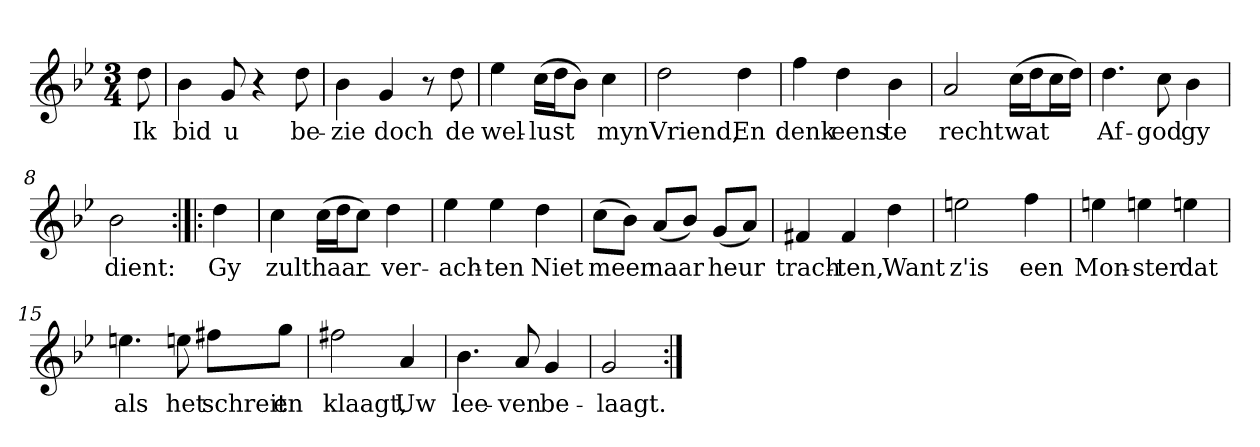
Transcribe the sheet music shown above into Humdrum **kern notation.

**kern	**text
*part1	*part1
*staff1	*staff1
*clefG2	*
*k[b-e-]	*
*g:	*
*M3/4	*
*MM120	*
=	=
8dd	Ik
=1	=1
4b-	bid
8g	u
4r	.
8dd	be-
=2	=2
4b-	-zie
4g	doch
8r	.
8dd	de
=3	=3
4ee-	wel-
(16cc\LL	-lust
16dd\J	.
8b-\J)	.
4cc	myn
=4	=4
2dd	Vriend,
4dd	En
=5	=5
4ff	denk
4dd	eens
4b-	te
=6	=6
2a	recht
(16cc\LL	wat
16dd\J	.
16cc\L	.
16dd\JJ)	.
=7	=7
4.dd	Af-
8cc	-god
4b-	gy
=8	=8
2b-	dient:
=:|!|:	=:|!|:
4dd	Gy
=9	=9
4cc	zult
(16cc\LL	haar_
16dd\J	.
8cc\J)	.
4dd	ver-
=10	=10
4ee-	-ach-
4ee-	-ten
4dd	Niet
=11	=11
(8cc\L	meer
8b-\J)	.
(8a/L	naar
8b-/J)	.
(8g/L	heur
8a/J)	.
=12	=12
4f#X	trach-
4f#	-ten,
4dd	Want
=13	=13
2een	z'is
4ff	een
=14	=14
4een	Mon-
4een	-ster
4een	dat
=15	=15
4.een	als
8een	het
8ff#X\L	schreit
8gg\J	en
=16	=16
2ff#X	klaagt,
4a	Uw
=17	=17
4.b-	lee-
8a	-ven
4g	be-
=18	=18
2g	-laagt.
=:|!	=:|!
*-	*-
